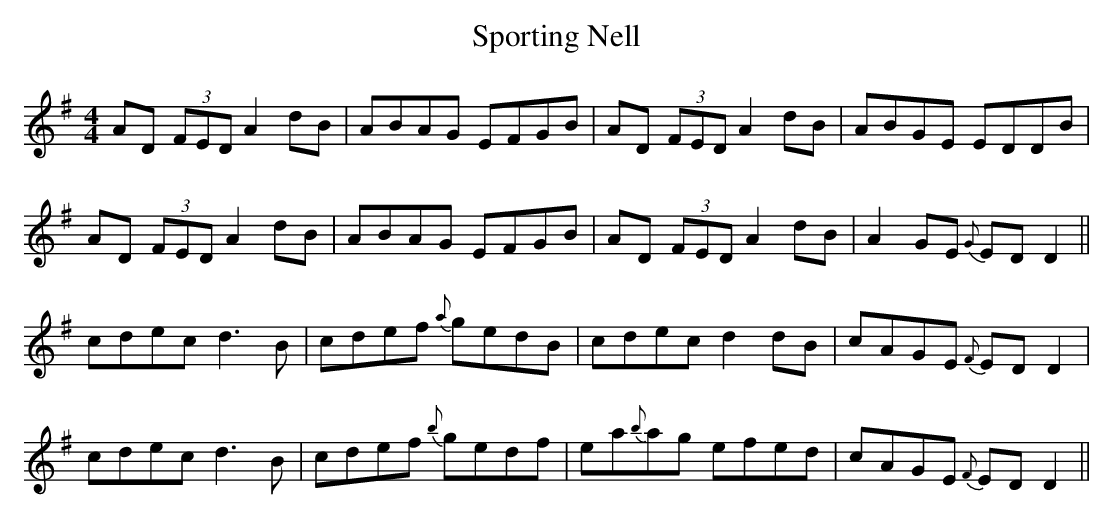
X:1
T:Sporting Nell
M:4/4
L:1/8
K:DMix
AD (3FED A2 dB|ABAG EFGB|AD (3FED A2 dB|ABGE EDDB|
AD (3FED A2 dB|ABAG EFGB|AD (3FED A2 dB|A2 GE {G}ED D2||
cdec d3 B|cdef {a}gedB|cdec d2 dB|cAGE {F}ED D2|
cdec d3 B|cdef {b}gedf|ea{b}ag efed|cAGE {F}ED D2||
